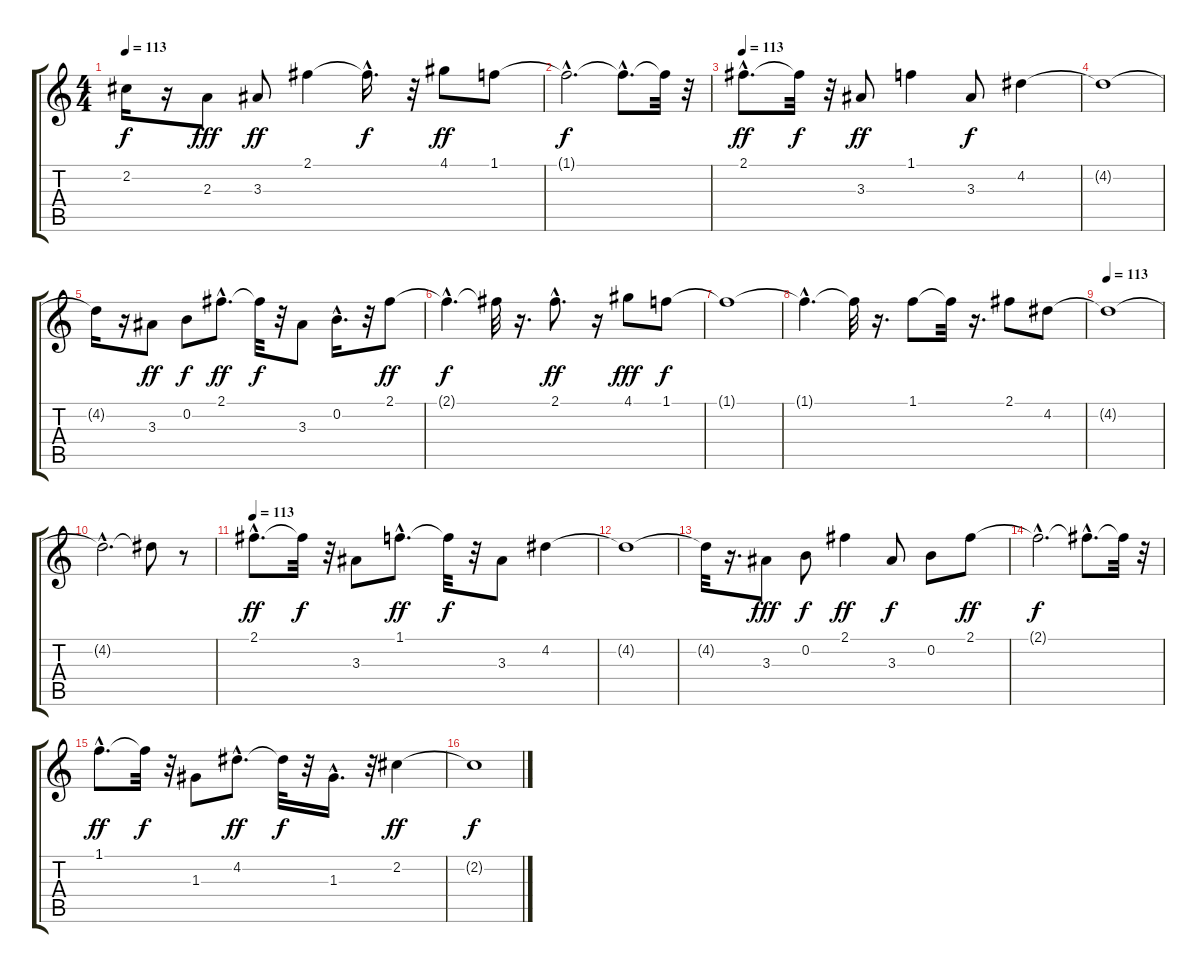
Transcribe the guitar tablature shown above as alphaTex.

\track "" {instrument electricbassfinger}
\staff {score tabs}
\tuning (E4 B3 G3 D3 A2 E2) {hide}
\ts (4 4)
\tempo 113
\clef g2
\ks c
2.2{t}.16{dy f} r.16 2.3.8{dy fff} 3.3.8{dy ff} 2.1.4 2.1{hac t}.16{d dy f} r.32 4.1.8{dy ff} 1.1.8 |
1.1{hac t}.2{d dy f} 1.1{hac t}.8{d} 1.1{t}.32 r.32 |
\tempo 113
2.1{hac}.8{d dy ff} 2.1{t}.32{dy f} r.32 3.3.8{dy ff} 1.1.4 3.3.8{dy f} 4.2.4 |
4.2{t}.1 |
4.2{t}.16 r.16 3.3.8{dy ff} 0.2.8{dy f} 2.1{hac}.8{d dy ff} 2.1{t}.32{dy f} r.32 3.3.8 0.2{hac}.16{d} r.32 2.1.8{dy ff} |
2.1{hac t}.4{d dy f} 2.1{t}.32 r.16{d} 2.1{hac}.8{d dy ff} r.16 4.1.8{dy fff} 1.1.8{dy f} |
1.1{t}.1 |
1.1{hac t}.4{d} 1.1{t}.32 r.16{d} 1.1.8 1.1{t}.32 r.16{d} 2.1.8 4.2.8 |
\tempo 113
4.2{t}.1 |
4.2{hac t}.2{d} 4.2{t}.8 r.8 |
\tempo 113
2.1{hac}.8{d dy ff} 2.1{t}.32{dy f} r.32 3.3.8 1.1{hac}.8{d dy ff} 1.1{t}.32{dy f} r.32 3.3.8 4.2.4 |
4.2{t}.1 |
4.2{t}.32 r.16{d} 3.3.8{dy fff} 0.2.8{dy f} 2.1.4{dy ff} 3.3.8{dy f} 0.2.8 2.1.8{dy ff} |
2.1{hac t}.2{d dy f} 2.1{hac t}.8{d} 2.1{t}.32 r.32 |
1.1{hac}.8{d dy ff} 1.1{t}.32{dy f} r.32 1.3.8 4.2{hac}.8{d dy ff} 4.2{t}.32{dy f} r.32 1.3{hac}.16{d} r.32 2.2.4{dy ff} |
2.2{t}.1{dy f}
